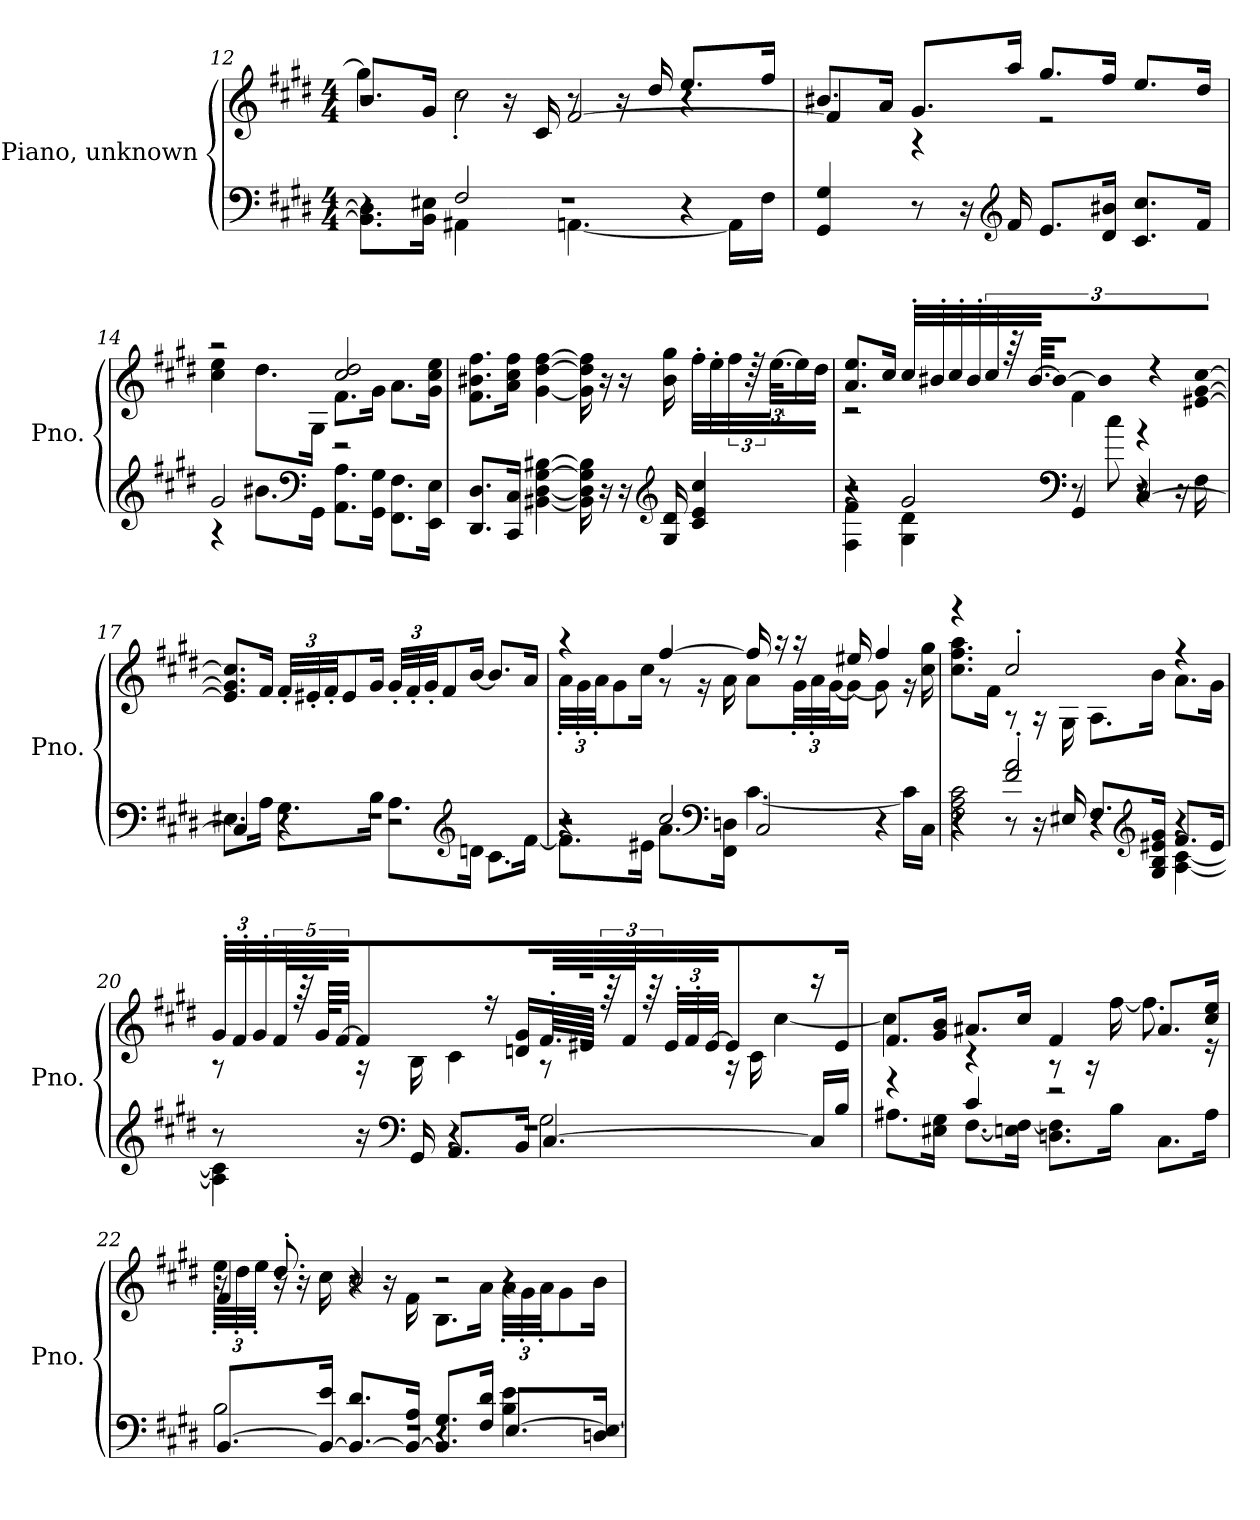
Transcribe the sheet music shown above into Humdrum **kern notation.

**kern	**kern
*part1	*part1
*staff2	*staff1
*I"Piano, unknown	*
*I'Pno.	*
!!LO:LB:g=z
*clefF4	*clefG2
*k[f#c#g#d#]	*k[f#c#g#d#]
*M4/4	*M4/4
=12	=12
*^	*^
*	*^	*	*^
1r	8.BB\] 8.D#\]L	4r	8.b/L	4gg#\]	2r
.	16BB\ 16E#X\Jk	.	16g#/Jk	.	.
.	4AA#X\	2F#/	8r	2cc#'\	.
.	.	.	16r	.	.
.	.	.	16c#/	.	.
.	[4.AAn\	.	8r	.	[2f#/
.	.	.	16r	.	.
.	.	.	16dd#/	.	.
.	.	4r	8.ee/L	4r	.
.	16AA\LL]	.	.	.	.
.	16F#\JJ	.	16ff#/Jk	.	.
*v	*v	*v	*	*	*
*	*	*v	*v
=13	=13	=13
4GG#/ 4G#/	8.b#X/L	4f#/]
.	16a/Jk	.
8r	8.g#/L	4r
16r	.	.
*clefG2	*	*
16f#/	16aa/Jk	.
8.e/L	8.gg#/L	2r
16d#/ 16b#X/Jk	16ff#/Jk	.
8.c#/ 8.cc#/L	8.ee/L	.
16f#/Jk	16dd#/Jk	.
=14	=14	=14
*^	*	*
2g#/	4r	2r	4cc#\ 4ee\
.	8.b#X\L	.	8.dd#\L
*clefF4	*	*	*
.	16GG#\Jk	.	16G#\Jk
2r	8.AA\ 8.A\L	2cc#/ 2dd#/	8.f#\L
.	16GG#\ 16G#\Jk	.	16g#\Jk
.	8.FF#\ 8.F#\L	.	8.a\L
.	16EE\ 16E\Jk	.	16g#\ 16cc#\ 16ee\Jk
*v	*v	*	*
*	*v	*v
!!LO:LB:g=z
=15	=15
8.DD#/ 8.D#/L	8.f#\ 8.b#X\ 8.ff#\L
16CC#/ 16C#/Jk	16a\ 16cc#\ 16ff#\Jk
[4BB#X\ [4D#\ [4G#\ [4B#X\	[4g#\ [4dd#\ [4ff#\
16BB#\] 16D#\] 16G#\] 16B#\]	16g#\] 16dd#\] 16ff#\]
16r	16r
16r	16r
*clefG2	*
16G#/ 16d#/	16b#\ 16gg#\
4c#/ 4e/ 4cc#/	32ff#'\LLL
.	32ee'\
.	48ff#\JJJ
.	96r
.	[48.ee\KLL
.	16ee\]
.	16dd#\JJ
=16	=16
*^	*^
*	*^	*	*
4r	4F#\ 4f#\	2r	8.a/ 8.ee/L	2r
.	.	.	16cc#/Jk	.
2g#/	4G#\ 4d#\	.	32cc#'/LLL	.
.	.	.	32b#X'/	.
.	.	.	32cc#'/	.
.	.	.	32b#'/	.
.	.	.	48cc#/JJJ	.
.	.	.	96r	.
.	.	.	[48.b#/KLL	.
.	.	.	16b#/JJ_	.
*clefF4	*	*	*	*
.	8r	4GG#/	8b#/]	4f#\
.	8cc#\	.	8r	.
4r	8r	[4C#/	[4e#X/ [4g#/ [4cc#/	4r
.	16r	.	.	.
.	16F#\	.	.	.
*	*	*	*v	*v
!!LO:LB:g=z
=17	=17	=17	=17
1r	8.E#X\L	4C#/]	8.e#/] 8.g#/] 8.cc#/]L
.	16A\Jk	.	16f#/Jk
*	*	*	*Xbrackettup
.	8.G#\L	4r	48f#'/LLL
.	.	.	48e#X'/
.	.	.	48f#'/JJ
.	.	.	8e#/
.	16B\Jk	.	16g#/Jk
.	8.A\L	2r	48g#'/LLL
.	.	.	48f#'/
.	.	.	48g#'/JJ
.	.	.	8f#/
*clefG2	*	*	*
.	16dn\Jk	.	[16b/Jk
.	8.c#\L	.	8.b/L]
.	[16f#\Jk	.	16a/Jk
=18	=18	=18	=18
*	*	*	*^
4r	8.f#\L]	2r	4r	48a'\LLL
.	.	.	.	48g#'\
.	.	.	.	48a'\JJ
.	.	.	.	8g#\
.	16e#X\Jk	.	.	16cc#\Jk
2cc#/	8.a\L	.	[4ff#/	8r
.	.	.	.	16r
*clefF4	*	*	*	*
.	16FF#\ 16Dn\Jk	.	.	16a\
.	[4.c#\	2C#/	16ff#/]	8a\L
.	.	.	16r	.
.	.	.	16r	48g#'\LL
.	.	.	.	48a'\
.	.	.	.	[48g#\J
.	.	.	16ee#X/	16g#\JJ_
4r	.	.	4ff#/	8g#\]
.	16c#\LL]	.	.	16r
.	16C#\JJ	.	.	16cc#\ 16gg#\
!!LO:LB:g=z	!!
=19	=19	=19	=19	=19
4r	2F#\ 2A\ 2c#\	4r	4r	8.cc#\ 8.ff#\ 8.aa\L
.	.	.	.	16f#\Jk
2f#/' 2a/'	.	8r	2cc#'/	8r
.	.	16r	.	16r
.	.	16E#X/	.	16G#\
.	4r	8.F#/L	.	8.A\L
*clefG2	*	*	*	*
.	.	16G#/ 16B/ 16e#X/ 16g#/Jk	.	16b\Jk
4r	[4A\ [4c#\	8.f#/L	4r	8.a\L
.	.	16e#/Jk	.	16g#\Jk
!!LO:LB:g=z	!!
=20	=20	=20	=20	=20
1r	4A\] 4c#\]	8r	48g#'/LLL	8r
.	.	.	48f#'/	.
.	.	.	48g#'/	.
*	*	*	*brackettup	*
.	.	.	80f#/JJJk	.
.	.	.	80r	.
.	.	.	80g#/KLLL	.
.	.	.	[40f#/JJJ	.
.	.	16r	4f#/]	16r
*clefF4	*	*	*	*
.	.	16GG#/	.	16B\
.	4r	8.AA/L	.	4c#\
.	.	.	16r	.
.	.	16BB/Jk	16dn/ 16g#/LL	.
.	2G#\	[4.C#/	64.f#'/LL	8r
.	.	.	128e#X/JJJJk	.
.	.	.	96r	.
.	.	.	96f#/	.
.	.	.	96r	.
*	*	*	*Xbrackettup	*
.	.	.	48e#'/LLL	.
.	.	.	48f#'/	.
.	.	.	[48e#/JJJ	.
.	.	.	4e#/]	16r
.	.	.	.	16c#\
.	.	.	.	[4cc#\
.	.	16C#/LL]	16r	.
.	.	16B/JJ	16e#/	.
*	*v	*v	*	*
!!LO:PB:g=z	!!
=21	=21	=21	=21
4r	8.A#X\L	8.f#/L	4cc#\]
.	16E#X\ 16G#\Jk	16g#/ 16b/Jk	.
4c#/	[8.F#\L	8.a#X/L	4r
.	16En\ 16F#\_Jk	16cc#/Jk	.
2r	8.Dn\ 8.F#\]L	4f#/	8r
.	.	.	16r
.	16B\Jk	.	[16ff#\
.	8.C#\L	8.a#/L	8.ff#\]
.	16A#\Jk	16cc#/ 16ee/Jk	16r
=22	=22	=22	=22
*	*^	*	*^
1r	2B\	[8.BB/L	16r	48ee'\LLL	4f#/
.	.	.	.	48dd#'\	.
.	.	.	.	48ee'\JJJ	.
.	.	.	8.dd#'/	16r	.
.	.	.	.	16r	.
.	.	16BB/_ 16e/Jk	.	16cc#\	.
.	.	8.BB/_ 8.d#/L	2b/	8r	4r
.	.	.	.	16r	.
.	.	16BB/_ 16A/Jk	.	16f#\	.
.	4r	8.BB/] 8.G#/L	.	8.B\L	2r
.	.	16F#/ 16d#/Jk	.	16a\Jk	.
.	4B\ 4e\	[8.E/L	4r	48a'\LLL	.
.	.	.	.	48g#'\	.
.	.	.	.	48a'\JJ	.
.	.	.	.	8g#\	.
.	.	16Dn/ 16E/_Jk	.	16b\Jk	.
*v	*v	*v	*	*	*
*	*v	*v	*v
=	=
*-	*-
